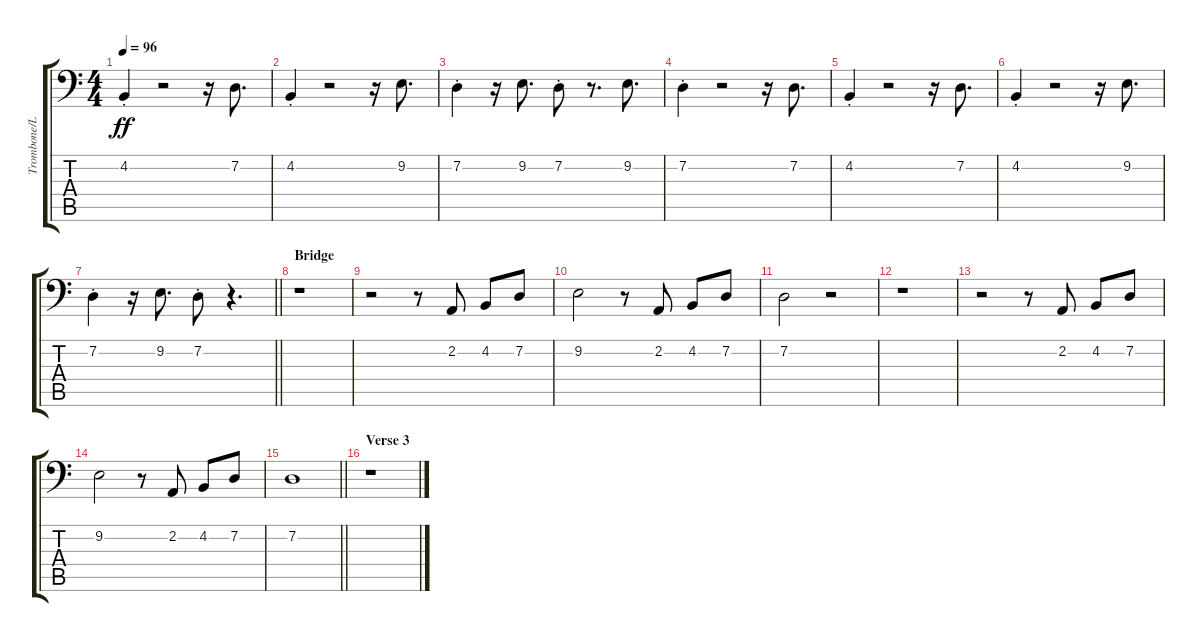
\track ("Trombone/Low Brass" "Trombone/L") {instrument trombone}
\staff {score tabs}
\tuning (C3 G2 D2 A1 E1 B0) {hide}
\ts (4 4)
\tempo 96
\clef f4
\ks c
4.2{st}.4{dy ff} r.2 r.16 7.2.8{d} |
4.2{st}.4 r.2 r.16 9.2.8{d} |
7.2{st}.4 r.16 9.2.8{d} 7.2{st}.8 r.8{d} 9.2.8{d} |
7.2{st}.4 r.2 r.16 7.2.8{d} |
4.2{st}.4 r.2 r.16 7.2.8{d} |
4.2{st}.4 r.2 r.16 9.2.8{d} |
\barLineRight lightlight
7.2{st}.4 r.16 9.2.8{d} 7.2{st}.8 r.4{d} |
\section ("" "Bridge")
r.1 |
r.2 r.8 2.2.8 4.2.8 7.2.8 |
9.2.2 r.8 2.2.8 4.2.8 7.2.8 |
7.2.2 r.2 |
r.1 |
r.2 r.8 2.2.8 4.2.8 7.2.8 |
9.2.2 r.8 2.2.8 4.2.8 7.2.8 |
\barLineRight lightlight
7.2.1 |
\section ("" "Verse 3")
r.1
